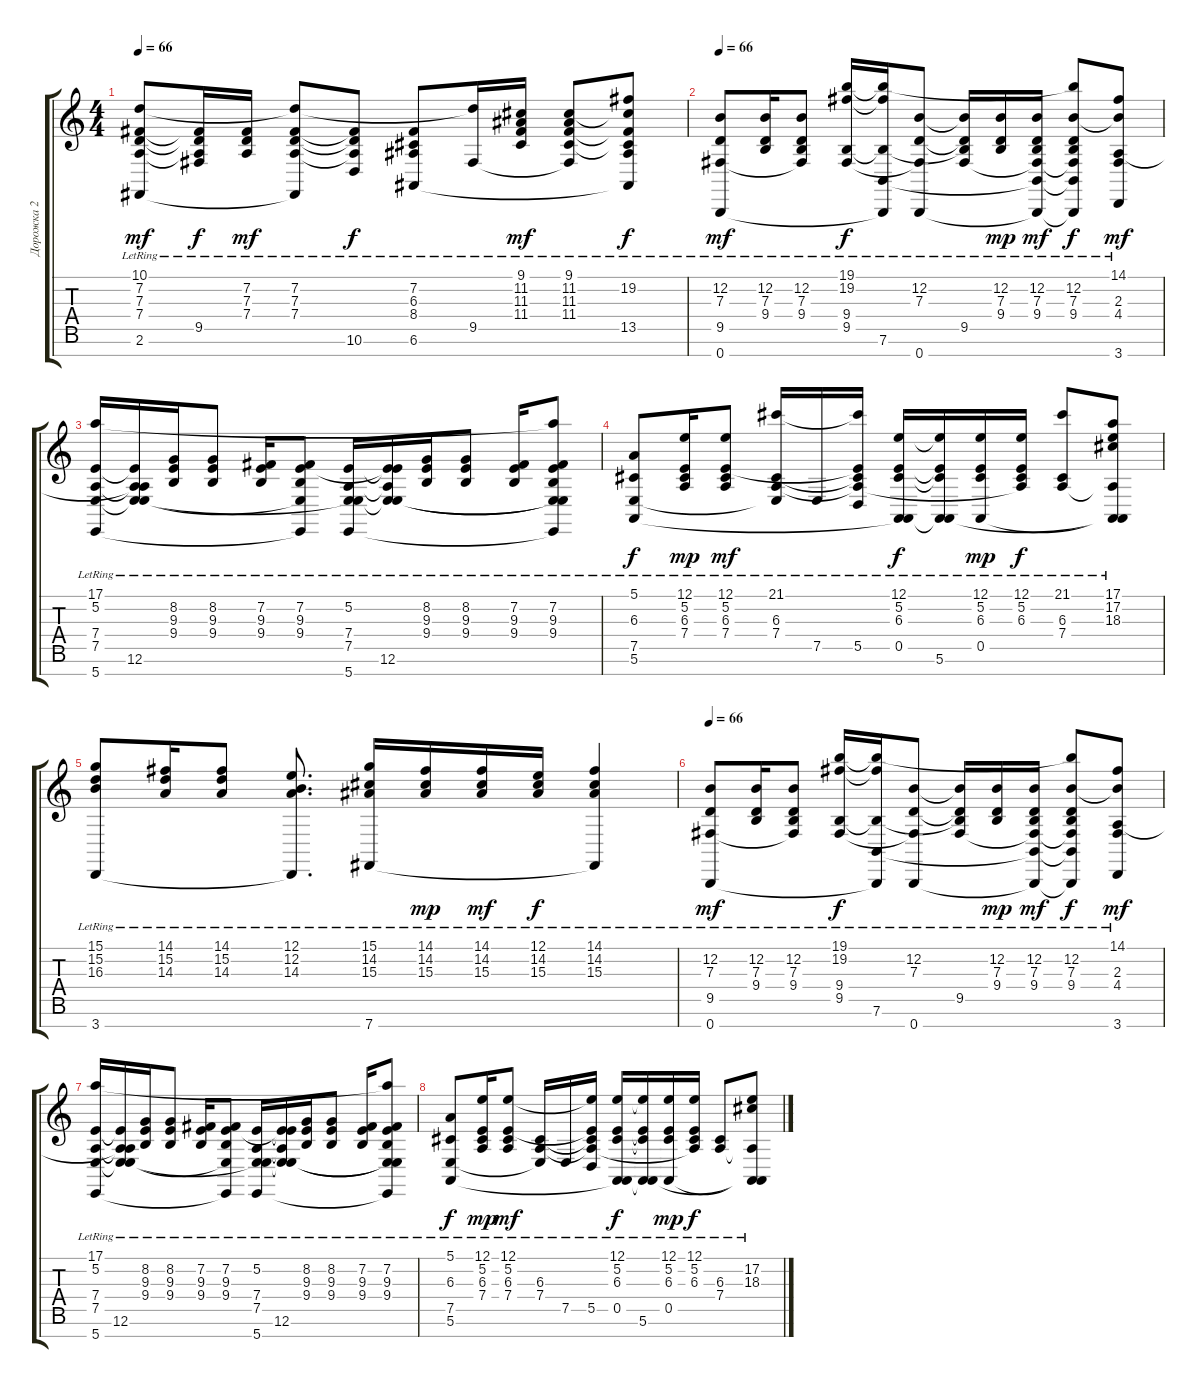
\track ("Дорожка 2" "Дорожка 2") {instrument electricgrandpiano}
\staff {score tabs}
\tuning (E4 B3 G3 D3 A2 E2 B1) {hide}
\ts (4 4)
\tempo 66
\clef g2
\ks c
(10.1{lr} 7.2{lr} 7.3{lr} 7.4{lr} 2.6{lr}).8{dy mf} (7.2{t} 7.3{t} 7.4{t} 9.5{lr}).16{dy f} (7.2{lr} 7.3{lr} 7.4{lr}).16{dy mf} (10.1{t} 7.2{lr} 7.3{lr} 7.4{lr} 2.6{t}).8 (7.2{t} 7.3{t} 7.4{t} 10.6{lr}).8{dy f} (7.2{lr} 6.3{lr} 8.4{lr} 6.6{lr}).8 (10.1{t} 9.5{lr}).16 (9.1 11.2{lr} 11.3{lr} 11.4{lr}).16{dy mf} (9.1 11.2{lr} 11.3{lr} 11.4{lr} 9.5{t}).8 (9.1{t} 19.2{lr} 11.3{t} 11.4{t} 13.5 6.6{t}).8{dy f} |
\tempo 66
(12.2{lr} 7.3{lr} 9.5{lr} 0.7{lr}).8{dy mf} (12.2{lr} 7.3{lr} 9.4{lr}).16 (12.2{lr} 7.3{lr} 9.4{lr} 9.5{t}).8 (19.1{lr} 19.2{lr} 9.4{lr} 9.5{lr}).16{dy f} (19.1{t} 19.2{t} 9.4{t} 7.6{lr} 0.7{t}).16 (12.2{lr} 7.3{lr} 9.5{t} 0.7{lr}).8 (12.2{t} 7.3{t} 9.4{t} 9.5{lr}).16 (12.2{lr} 7.3{lr} 9.4{lr}).16{dy mp} (12.2{lr} 7.3{lr} 9.4{lr} 9.5{t} 7.6{t} 0.7{t}).16{dy mf} (19.1{t} 12.2{lr} 7.3{lr} 9.4{lr} 9.5{t} 7.6{t} 0.7{t}).8{dy f} (14.1{lr} 12.2{t} 2.3{lr} 4.4{lr} 3.7{lr}).8{dy mf} |
(17.1{lr} 5.2{lr} 7.4{lr} 7.5{lr} 5.7{lr}).16 (5.2{t} 2.3{t} 7.4{t} 7.5{t} 12.6{lr}).16 (8.2{lr} 9.3{lr} 9.4{lr}).16 (8.2{lr} 9.3{lr} 9.4{lr}).8 (7.2{lr} 9.3{lr} 9.4{lr}).16 (7.2{lr} 9.3{lr} 9.4{lr} 7.5{t} 5.7{t}).8 (5.2{lr} 7.4{lr} 7.5{lr} 12.6{t} 5.7{lr}).16 (5.2{t} 9.3{t} 7.4{t} 7.5{t} 12.6{lr}).16 (8.2{lr} 9.3{lr} 9.4{lr}).16 (8.2{lr} 9.3{lr} 9.4{lr}).8 (7.2{lr} 9.3{lr} 9.4{lr}).16 (17.1{t} 7.2{lr} 9.3{lr} 9.4{lr} 7.5{t} 12.6{t} 5.7{t}).8 |
(5.1{lr} 6.3{lr} 7.5{lr} 5.6{lr}).8{dy f} (12.1{lr} 5.2{lr} 6.3{lr} 7.4{lr}).16{dy mp} (12.1{lr} 5.2{lr} 6.3{lr} 7.4{lr}).8{dy mf} (21.1{lr} 6.3{lr} 7.4{lr} 7.5{t}).16 7.5{lr}.16 (21.1{t} 5.2{t} 6.3{t} 7.4{t} 5.5{lr}).16 (12.1{lr} 5.2{lr} 6.3{lr} 0.5{lr} 5.6{t}).16{dy f} (12.1{t} 5.2{t} 6.3{t} 0.5{t} 5.6{lr}).16 (12.1{lr} 5.2{lr} 6.3{lr} 0.5{lr}).16{dy mp} (12.1{lr} 5.2{lr} 6.3{lr} 7.4{t}).16{dy f} (21.1{lr} 6.3{lr} 7.4{lr}).8 (17.1{lr} 17.2{lr} 18.3{lr} 7.4{t} 0.5{t} 5.6{t}).8 |
(15.1{lr} 15.2{lr} 16.3{lr} 3.7{lr}).8 (14.1{lr} 15.2{lr} 14.3{lr}).16 (14.1{lr} 15.2{lr} 14.3{lr}).8 (12.1{lr} 12.2{lr} 14.3{lr} 3.7{t}).8{d} (15.1 14.2{lr} 15.3{lr} 7.7{lr}).16 (14.1{lr} 14.2{lr} 15.3{lr}).16{dy mp} (14.1{lr} 14.2{lr} 15.3{lr}).16{dy mf} (12.1{lr} 14.2{lr} 15.3{lr}).16{dy f} (14.1{lr} 14.2{lr} 15.3{lr} 7.7{t}).4 |
\tempo 66
(12.2{lr} 7.3{lr} 9.5{lr} 0.7{lr}).8{dy mf} (12.2{lr} 7.3{lr} 9.4{lr}).16 (12.2{lr} 7.3{lr} 9.4{lr} 9.5{t}).8 (19.1{lr} 19.2{lr} 9.4{lr} 9.5{lr}).16{dy f} (19.1{t} 19.2{t} 9.4{t} 7.6{lr} 0.7{t}).16 (12.2{lr} 7.3{lr} 9.5{t} 0.7{lr}).8 (12.2{t} 7.3{t} 9.4{t} 9.5{lr}).16 (12.2{lr} 7.3{lr} 9.4{lr}).16{dy mp} (12.2{lr} 7.3{lr} 9.4{lr} 9.5{t} 7.6{t} 0.7{t}).16{dy mf} (19.1{t} 12.2{lr} 7.3{lr} 9.4{lr} 9.5{t} 7.6{t} 0.7{t}).8{dy f} (14.1{lr} 12.2{t} 2.3{lr} 4.4{lr} 3.7{lr}).8{dy mf} |
(17.1{lr} 5.2{lr} 7.4{lr} 7.5{lr} 5.7{lr}).16 (5.2{t} 2.3{t} 7.4{t} 7.5{t} 12.6{lr}).16 (8.2{lr} 9.3{lr} 9.4{lr}).16 (8.2{lr} 9.3{lr} 9.4{lr}).8 (7.2{lr} 9.3{lr} 9.4{lr}).16 (7.2{lr} 9.3{lr} 9.4{lr} 7.5{t} 5.7{t}).8 (5.2{lr} 7.4{lr} 7.5{lr} 12.6{t} 5.7{lr}).16 (5.2{t} 9.3{t} 7.4{t} 7.5{t} 12.6{lr}).16 (8.2{lr} 9.3{lr} 9.4{lr}).16 (8.2{lr} 9.3{lr} 9.4{lr}).8 (7.2{lr} 9.3{lr} 9.4{lr}).16 (17.1{t} 7.2{lr} 9.3{lr} 9.4{lr} 7.5{t} 12.6{t} 5.7{t}).8 |
(5.1{lr} 6.3{lr} 7.5{lr} 5.6{lr}).8{dy f} (12.1{lr} 5.2{lr} 6.3{lr} 7.4{lr}).16{dy mp} (12.1{lr} 5.2{lr} 6.3{lr} 7.4{lr}).8{dy mf} (6.3{lr} 7.4{lr} 7.5{t}).16 7.5{lr}.16 (12.1{t} 5.2{t} 6.3{t} 7.4{t} 5.5{lr}).16 (12.1{lr} 5.2{lr} 6.3{lr} 0.5{lr} 5.6{t}).16{dy f} (12.1{t} 5.2{t} 6.3{t} 0.5{t} 5.6{lr}).16 (12.1{lr} 5.2{lr} 6.3{lr} 0.5{lr}).16{dy mp} (12.1{lr} 5.2{lr} 6.3{lr} 7.4{t}).16{dy f} (6.3{lr} 7.4{lr}).8 (17.2{lr} 18.3{lr} 7.4{t} 0.5{t} 5.6{t}).8
